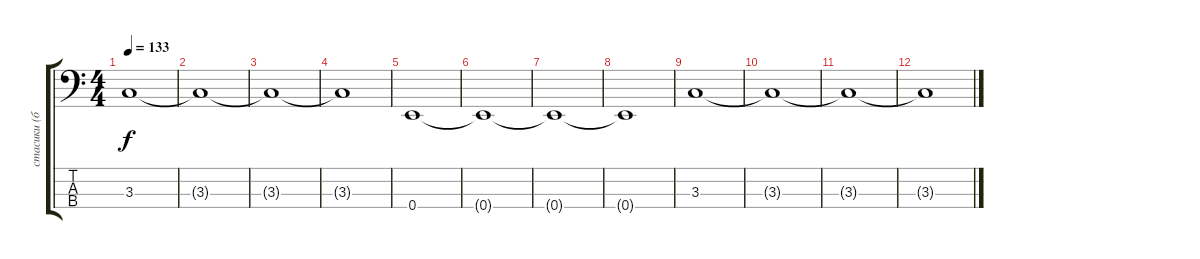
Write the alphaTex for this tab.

\track ("стасики (бас)" "стасики (б") {instrument electricbassfinger}
\staff {score tabs}
\tuning (G2 D2 A1 E1) {hide}
\ts (4 4)
\tempo 133
\clef f4
\ks c
3.3.1{dy f} |
3.3{t}.1 |
3.3{t}.1 |
3.3{t}.1 |
0.4.1 |
0.4{t}.1 |
0.4{t}.1 |
0.4{t}.1 |
3.3.1 |
3.3{t}.1 |
3.3{t}.1 |
3.3{t}.1
